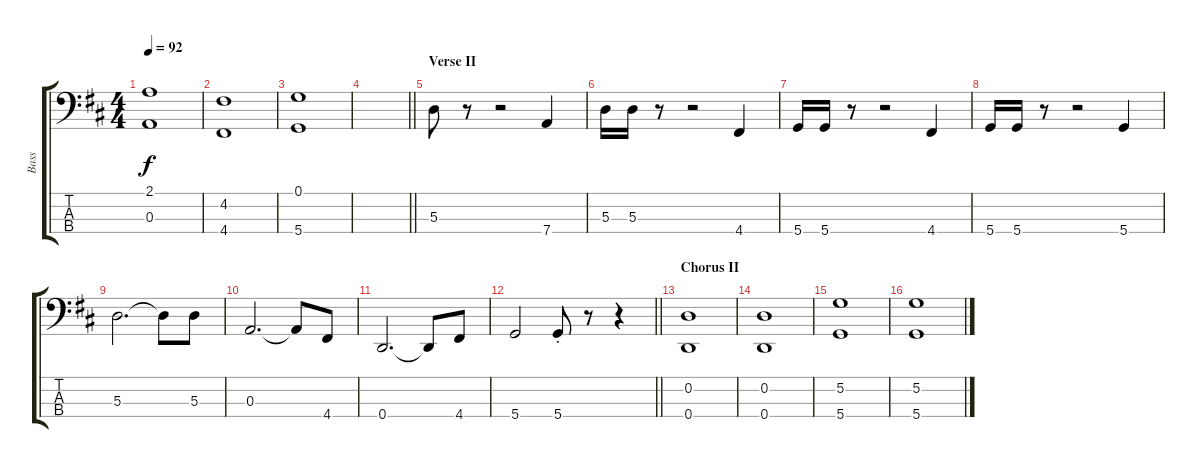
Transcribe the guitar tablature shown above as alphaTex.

\track ("Bass" "Bass") {instrument electricbassfinger}
\staff {score tabs}
\tuning (G2 D2 A1 D1) {hide}
\ts (4 4)
\tempo 92
\clef f4
\ks d
(2.1 0.3).1{dy f} |
(4.2 4.4).1 |
(0.1 5.4).1 |
\barLineRight lightlight
|
\section ("" "Verse II")
5.3.8 r.8 r.2 7.4.4 |
5.3.16 5.3.16 r.8 r.2 4.4.4 |
5.4.16 5.4.16 r.8 r.2 4.4.4 |
5.4.16 5.4.16 r.8 r.2 5.4.4 |
5.3.2{d} 5.3{t}.8 5.3.8 |
0.3.2{d} 0.3{t}.8 4.4.8 |
0.4.2{d} 0.4{t}.8 4.4.8 |
\barLineRight lightlight
5.4.2 5.4{st}.8 r.8 r.4 |
\section ("" "Chorus II")
(0.2 0.4).1 |
(0.2 0.4).1 |
(5.2 5.4).1 |
(5.2 5.4).1
